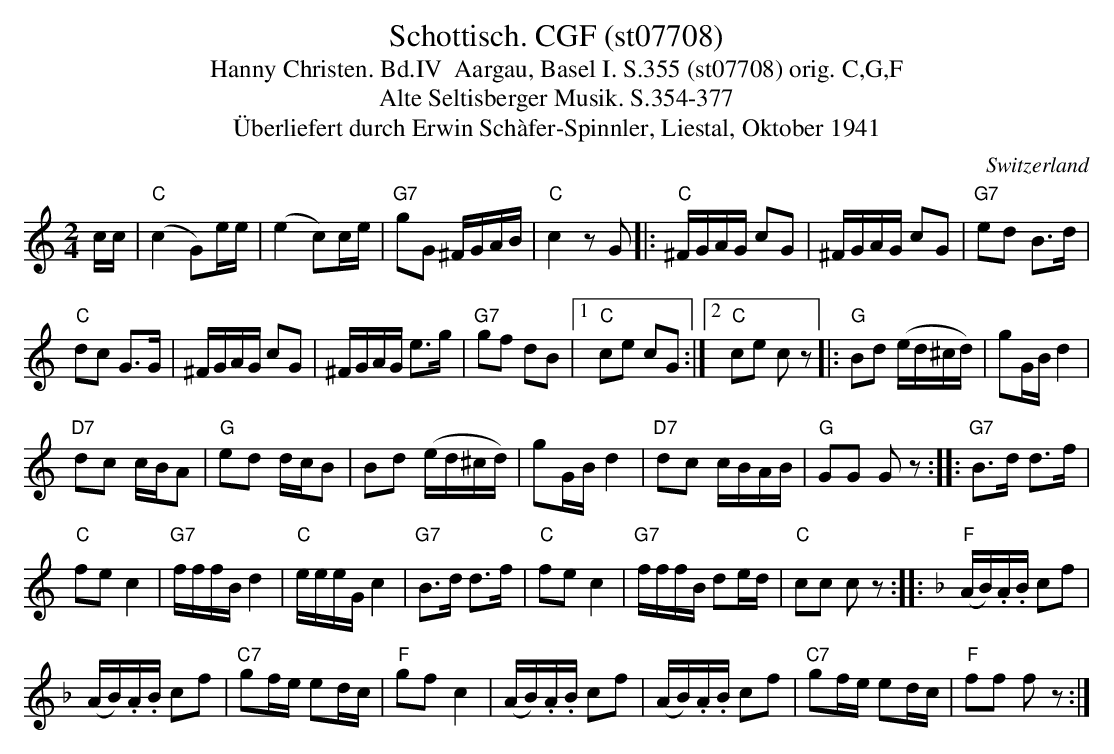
X:1
T:Schottisch. CGF (st07708)
T:Hanny Christen. Bd.IV  Aargau, Basel I. S.355 (st07708) orig. C,G,F
T: Alte Seltisberger Musik. S.354-377
T:Überliefert durch Erwin Schàfer-Spinnler, Liestal, Oktober 1941
O:Switzerland
M:2/4
L:1/16
K:C major
cc | ("C"c4G2)ee | (e4c2)ce | "G7"g2G2 ^FGAB | "C"c4z2G2 |: "C"^FGAG c2G2 | ^FGAG c2G2 | "G7"e2d2 B3d |
"C"d2c2 G3G | ^FGAG c2G2 | ^FGAG e3g | "G7"g2f2 d2B2 |1 "C"c2e2 c2G2 :|2 "C"c2e2 c2z2 |: "G"B2d2 (ed^cd) | g2GBd4 |
"D7"d2c2 cBA2 | "G"e2d2 dcB2 | B2d2 (ed^cd) | g2GBd4 | "D7"d2c2 cBAB | "G"G2G2 G2z2 ::  [K:C]"G7"B3d d3f |
"C"f2e2c4 | "G7"fffBd4 | "C"eeeGc4 | "G7"B3d d3f | "C"f2e2c4 |  "G7"fffB d2ed |  "C"c2c2 c2z2 :: [K:F] ("F"AB).A.B c2f2 |
(AB).A.B c2f2 |  "C7"g2fe e2dc | "F"g2f2c4 | (AB).A.B c2f2 | (AB).A.B c2f2 |  "C7"g2fe e2dc | "F"f2f2 f2z2 :|
